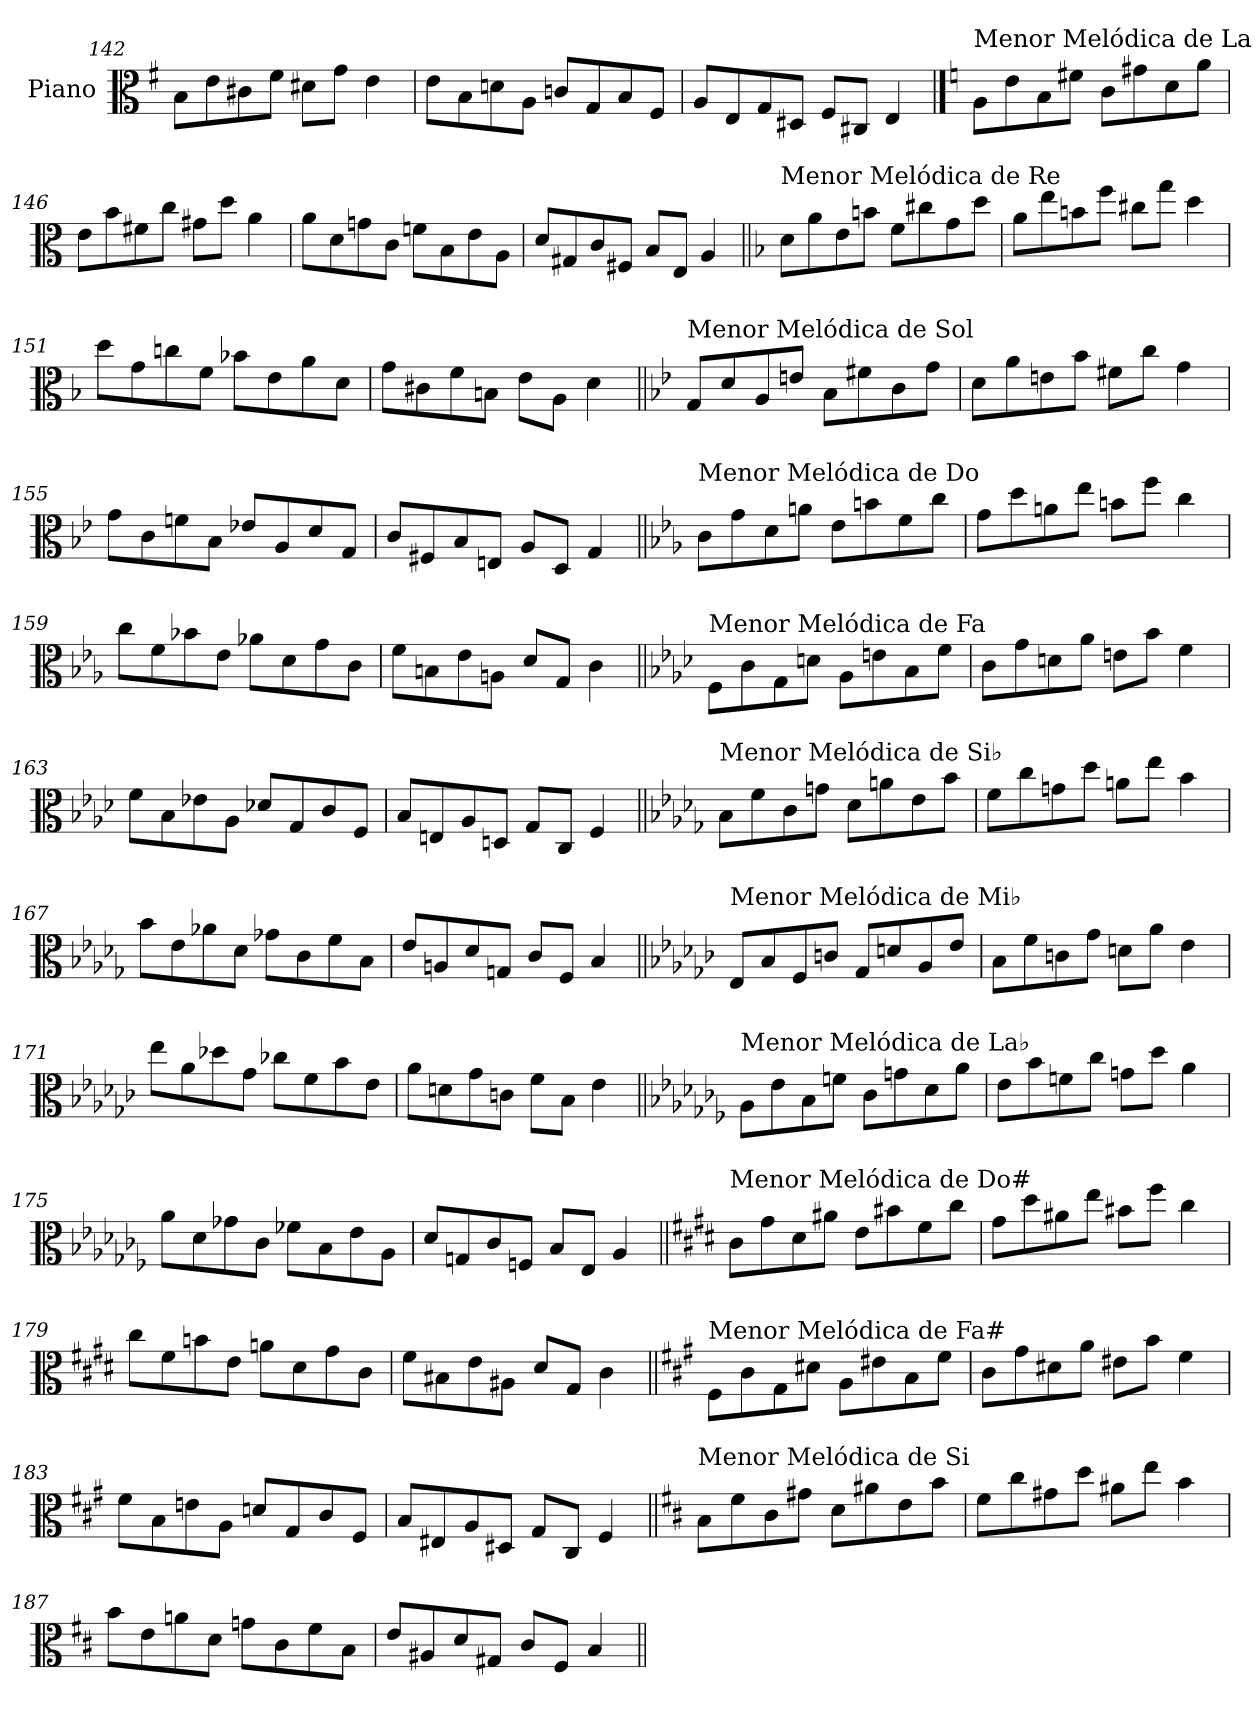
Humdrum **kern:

**kern
*part1
*staff1
*I"Piano
*I'Pno.
*clefC3
*k[f#]
=142
8B\L
8e\
8c#X\
8f#\J
8d#X\L
8g\J
4e\
=143
8e\L
8B\
8dn\
8A\J
8cn/L
8G/
8B/
8F#/J
=144
8A/L
8E/
8G/
8D#X/J
8F#/L
8C#X/J
4E/
!!LO:PB:g=z
==145
*k[]
!LO:TX:a:t=Menor Melódica de La
8A\L
8e\
8B\
8f#X\J
8c\L
8g#X\
8d\
8a\J
=146
8e\L
8b\
8f#X\
8cc\J
8g#X\L
8dd\J
4a\
=147
8a\L
8d\
8gn\
8c\J
8fn\L
8B\
8e\
8A\J
=148
8d/L
8G#X/
8c/
8F#X/J
8B/L
8E/J
4A/
!!LO:LB:g=z
=149||
*k[b-]
!LO:TX:a:t=Menor Melódica de Re
8d\L
8a\
8e\
8bn\J
8f\L
8cc#X\
8g\
8dd\J
=150
8a\L
8ee\
8bn\
8ff\J
8cc#X\L
8gg\J
4dd\
=151
8dd\L
8g\
8ccn\
8f\J
8b-X\L
8e\
8a\
8d\J
=152
8g\L
8c#X\
8f\
8Bn\J
8e\L
8A\J
4d\
!!LO:LB:g=z
=153||
*k[b-e-]
!LO:TX:a:t=Menor Melódica de Sol
8G/L
8d/
8A/
8en/J
8B-\L
8f#X\
8c\
8g\J
=154
8d\L
8a\
8en\
8b-\J
8f#X\L
8cc\J
4g\
=155
8g\L
8c\
8fn\
8B-\J
8e-X/L
8A/
8d/
8G/J
=156
8c/L
8F#X/
8B-/
8En/J
8A/L
8D/J
4G/
!!LO:LB:g=z
=157||
*k[b-e-a-]
!LO:TX:a:t=Menor Melódica de Do
8c\L
8g\
8d\
8an\J
8e-\L
8bn\
8f\
8cc\J
=158
8g\L
8dd\
8an\
8ee-\J
8bn\L
8ff\J
4cc\
=159
8cc\L
8f\
8b-X\
8e-\J
8a-X\L
8d\
8g\
8c\J
=160
8f\L
8Bn\
8e-\
8An\J
8d/L
8G/J
4c\
!!LO:LB:g=z
=161||
*k[b-e-a-d-]
!LO:TX:a:t=Menor Melódica de Fa
8F\L
8c\
8G\
8dn\J
8A-\L
8en\
8B-\
8f\J
=162
8c\L
8g\
8dn\
8a-\J
8en\L
8b-\J
4f\
=163
8f\L
8B-\
8e-X\
8A-\J
8d-X/L
8G/
8c/
8F/J
=164
8B-/L
8En/
8A-/
8Dn/J
8G/L
8C/J
4F/
!!LO:LB:g=z
=165||
*k[b-e-a-d-g-]
!LO:TX:a:t=Menor Melódica de Si♭
8B-\L
8f\
8c\
8gn\J
8d-\L
8an\
8e-\
8b-\J
=166
8f\L
8cc\
8gn\
8dd-\J
8an\L
8ee-\J
4b-\
=167
8b-\L
8e-\
8a-X\
8d-\J
8g-X\L
8c\
8f\
8B-\J
=168
8e-/L
8An/
8d-/
8Gn/J
8c/L
8F/J
4B-/
!!LO:PB:g=z
=169||
*k[b-e-a-d-g-c-]
!LO:TX:a:t=Menor Melódica de Mi♭
8E-/L
8B-/
8F/
8cn/J
8G-/L
8dn/
8A-/
8e-/J
=170
8B-\L
8f\
8cn\
8g-\J
8dn\L
8a-\J
4e-\
=171
8ee-\L
8a-\
8dd-X\
8g-\J
8cc-X\L
8f\
8b-\
8e-\J
=172
8a-\L
8dn\
8g-\
8cn\J
8f\L
8B-\J
4e-\
!!LO:LB:g=z
=173||
*k[b-e-a-d-g-c-f-]
!LO:TX:a:t=Menor Melódica de La♭
8A-\L
8e-\
8B-\
8fn\J
8c-\L
8gn\
8d-\
8a-\J
=174
8e-\L
8b-\
8fn\
8cc-\J
8gn\L
8dd-\J
4a-\
=175
8a-\L
8d-\
8g-X\
8c-\J
8f-X\L
8B-\
8e-\
8A-\J
=176
8d-/L
8Gn/
8c-/
8Fn/J
8B-/L
8E-/J
4A-/
!!LO:LB:g=z
=177||
*k[f#c#g#d#]
!LO:TX:a:t=Menor Melódica de Do#
8c#\L
8g#\
8d#\
8a#X\J
8e\L
8b#X\
8f#\
8cc#\J
=178
8g#\L
8dd#\
8a#X\
8ee\J
8b#X\L
8ff#\J
4cc#\
=179
8cc#\L
8f#\
8bn\
8e\J
8an\L
8d#\
8g#\
8c#\J
=180
8f#\L
8B#X\
8e\
8A#X\J
8d#/L
8G#/J
4c#\
!!LO:LB:g=z
=181||
*k[f#c#g#]
!LO:TX:a:t=Menor Melódica de Fa#
8F#\L
8c#\
8G#\
8d#X\J
8A\L
8e#X\
8B\
8f#\J
=182
8c#\L
8g#\
8d#X\
8a\J
8e#X\L
8b\J
4f#\
=183
8f#\L
8B\
8en\
8A\J
8dn/L
8G#/
8c#/
8F#/J
=184
8B/L
8E#X/
8A/
8D#X/J
8G#/L
8C#/J
4F#/
!!LO:LB:g=z
=185||
*k[f#c#]
!LO:TX:a:t=Menor Melódica de Si
8B\L
8f#\
8c#\
8g#X\J
8d\L
8a#X\
8e\
8b\J
=186
8f#\L
8cc#\
8g#X\
8dd\J
8a#X\L
8ee\J
4b\
=187
8b\L
8e\
8an\
8d\J
8gn\L
8c#\
8f#\
8B\J
=188
8e/L
8A#X/
8d/
8G#X/J
8c#/L
8F#/J
4B/
=||
*-
